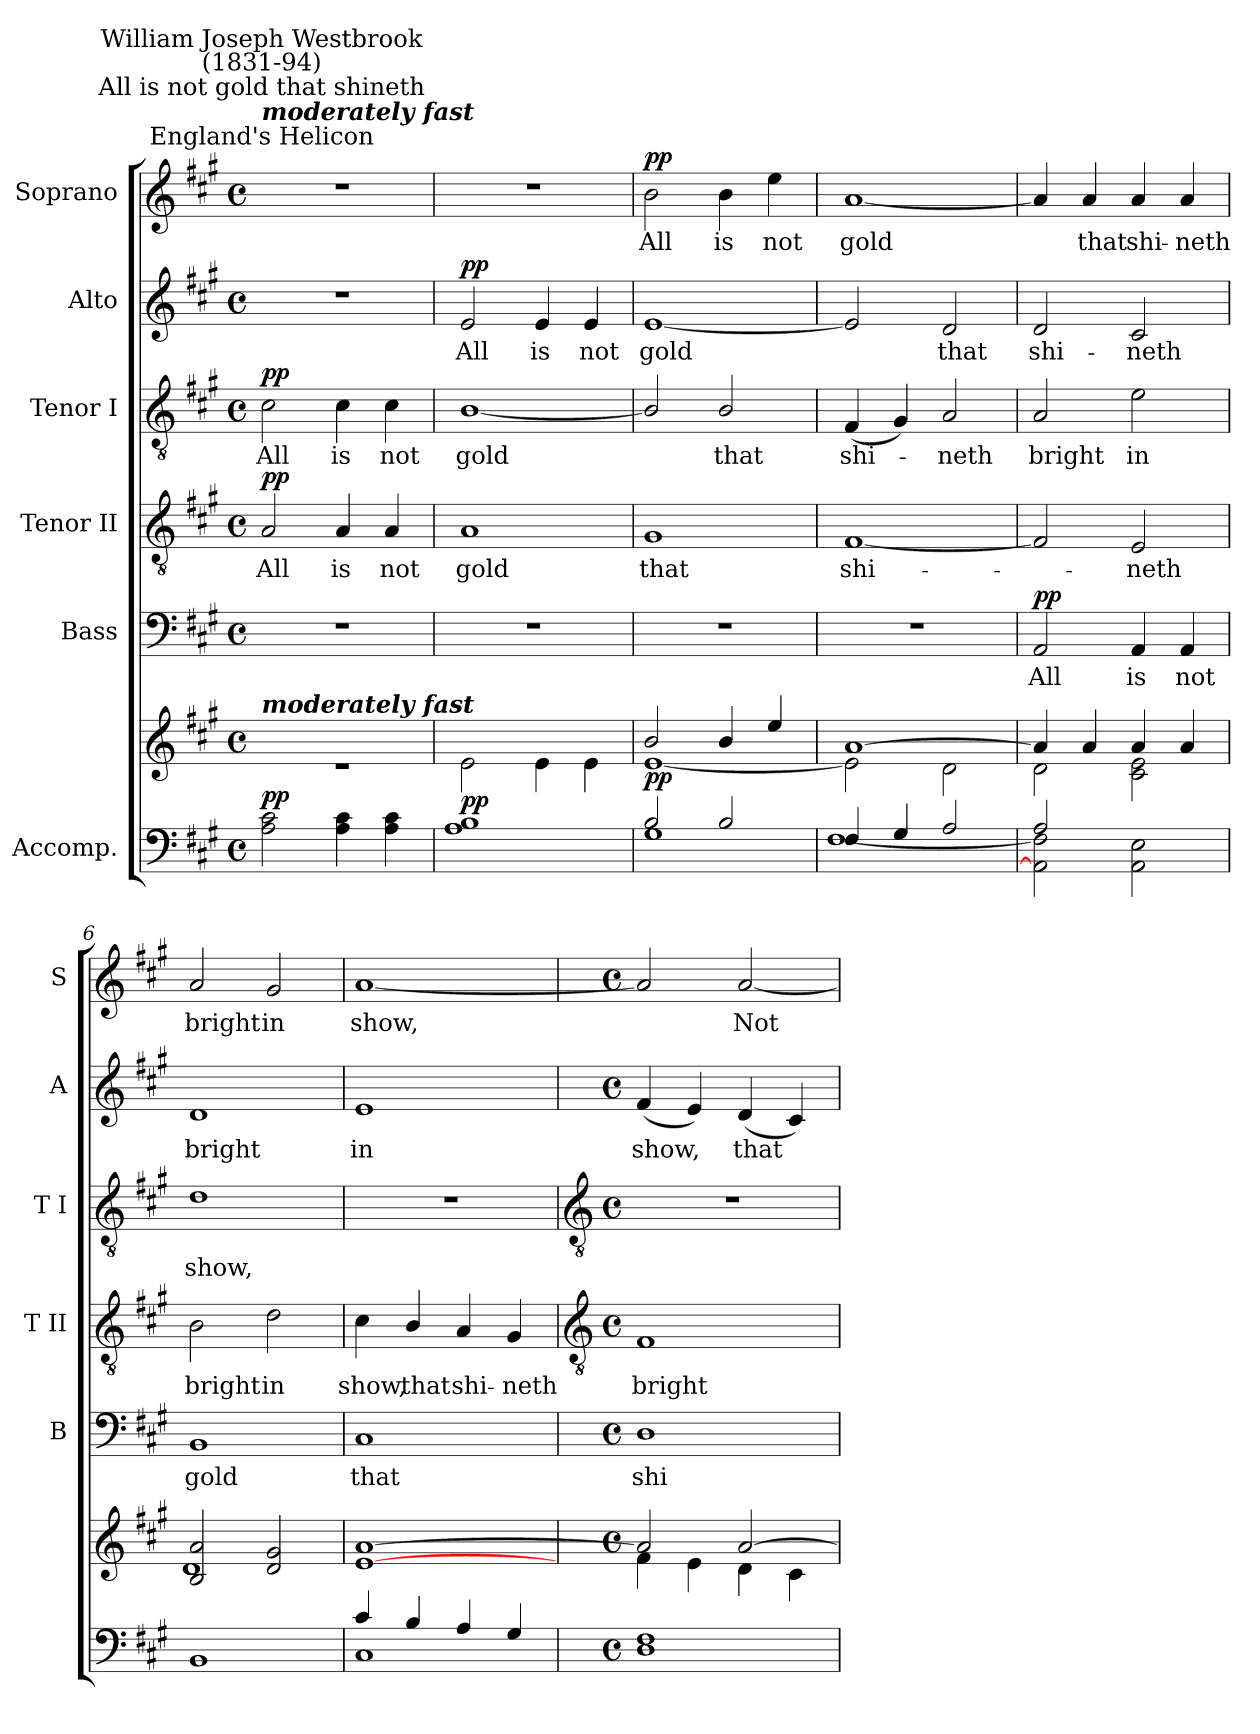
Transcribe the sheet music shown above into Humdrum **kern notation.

**kern	**kern	**dynam	**kern	**text	**dynam	**kern	**text	**dynam	**kern	**text	**dynam	**kern	**text	**dynam	**kern	**text	**dynam
*part6	*part6	*part6	*part5	*part5	*part5	*part4	*part4	*part4	*part3	*part3	*part3	*part2	*part2	*part2	*part1	*part1	*part1
*staff7	*staff6	*staff6/7	*staff5	*staff5	*staff5	*staff4	*staff4	*staff4	*staff3	*staff3	*staff3	*staff2	*staff2	*staff2	*staff1	*staff1	*staff1
*I"Accomp.	*	*	*I"Bass	*	*	*I"Tenor II	*	*	*I"Tenor I	*	*	*I"Alto	*	*	*I"Soprano	*	*
*	*	*	*I'B	*	*	*I'T II	*	*	*I'T I	*	*	*I'A	*	*	*I'S	*	*
*clefF4	*clefG2	*	*clefF4	*	*	*clefGv2	*	*	*clefGv2	*	*	*clefG2	*	*	*clefG2	*	*
*k[f#c#g#]	*k[f#c#g#]	*	*k[f#c#g#]	*	*	*k[f#c#g#]	*	*	*k[f#c#g#]	*	*	*k[f#c#g#]	*	*	*k[f#c#g#]	*	*
*A:	*A:	*	*A:	*	*	*A:	*	*	*A:	*	*	*A:	*	*	*A:	*	*
*M4/4	*M4/4	*	*M4/4	*	*	*M4/4	*	*	*M4/4	*	*	*M4/4	*	*	*M4/4	*	*
*met(c)	*met(c)	*	*met(c)	*	*	*met(c)	*	*	*met(c)	*	*	*met(c)	*	*	*met(c)	*	*
*MM100	*MM100	*	*MM100	*	*	*MM100	*	*	*MM100	*	*	*MM100	*	*	*MM100	*	*
=1	=1	=1	=1	=1	=1	=1	=1	=1	=1	=1	=1	=1	=1	=1	=1	=1	=1
*^	*^	*	*	*	*	*	*	*	*	*	*	*	*	*	*	*	*
!	!	!	!	!	!	!	!	!	!	!	!	!	!	!	!	!	!LO:TX:a:cj:t=England's Helicon	!	!
!	!	!	!	!	!	!	!	!	!	!	!	!	!	!	!	!	!LO:TX:a:Bi:t=moderately fast	!	!
!	!	!	!	!	!	!	!	!	!	!	!	!	!	!	!	!	!LO:TX:a:cj:t=All is not gold that shineth	!	!
!	!	!	!	!	!	!	!	!	!	!	!	!	!	!	!	!	!LO:TX:a:cj:t=William Joseph Westbrook\n(1831-94)	!	!
!	!	!LO:TX:a:Bi:t=moderately fast	!	!	!	!	!	!	!	!	!	!	!	!	!	!	!	!	!
!	!	!	!	!LO:DY:a=2	!	!	!	!	!LO:LY:b	!LO:DY:b	!	!LO:LY:b	!LO:DY:b	!	!	!	!	!	!
1ryy	2A\ 2c#\	1ryy	1r	pp	1r	.	.	2A	All	pp	2c#	All	pp	1r	.	.	1r	.	.
!	!	!	!	!	!	!	!	!	!LO:LY:b	!	!	!LO:LY:b	!	!	!	!	!	!	!
.	4A\ 4c#\	.	.	.	.	.	.	4A	is	.	4c#	is	.	.	.	.	.	.	.
!	!	!	!	!	!	!	!	!	!LO:LY:b	!	!	!LO:LY:b	!	!	!	!	!	!	!
.	4A\ 4c#\	.	.	.	.	.	.	4A	not	.	4c#	not	.	.	.	.	.	.	.
=2	=2	=2	=2	=2	=2	=2	=2	=2	=2	=2	=2	=2	=2	=2	=2	=2	=2	=2	=2
!	!	!	!	!LO:DY:b	!	!	!	!	!LO:LY:b	!	!	!LO:LY:b	!	!	!LO:LY:b	!LO:DY:b	!	!	!
1ryy	1A\ 1B\	1ryy	2e\	pp	1r	.	.	1A	gold	.	[1B/	gold	.	2e	All	pp	1r	.	.
!	!	!	!	!	!	!	!	!	!	!	!	!	!	!	!LO:LY:b	!	!	!	!
.	.	.	4e\	.	.	.	.	.	.	.	.	.	.	4e	is	.	.	.	.
!	!	!	!	!	!	!	!	!	!	!	!	!	!	!	!LO:LY:b	!	!	!	!
.	.	.	4e\	.	.	.	.	.	.	.	.	.	.	4e	not	.	.	.	.
=3	=3	=3	=3	=3	=3	=3	=3	=3	=3	=3	=3	=3	=3	=3	=3	=3	=3	=3	=3
!	!	!	!	!LO:DY:b	!	!	!	!	!LO:LY:b	!	!	!	!	!	!LO:LY:b	!	!	!LO:LY:b	!LO:DY:b
2B/	1G#\	2b/	[1e\	pp	1r	.	.	1G#	that	.	2B/]	.	.	[1e	gold	.	2b	All	pp
!	!	!	!	!	!	!	!	!	!	!	!	!LO:LY:b	!	!	!	!	!	!LO:LY:b	!
2B/	.	4b/	.	.	.	.	.	.	.	.	2B/	that	.	.	.	.	4b	is	.
!	!	!	!	!	!	!	!	!	!	!	!	!	!	!	!	!	!	!LO:LY:b	!
.	.	4ee/	.	.	.	.	.	.	.	.	.	.	.	.	.	.	4ee	not	.
=4	=4	=4	=4	=4	=4	=4	=4	=4	=4	=4	=4	=4	=4	=4	=4	=4	=4	=4	=4
!	!	!	!	!	!	!	!	!	!LO:LY:b	!	!	!LO:LY:b	!	!	!	!	!	!LO:LY:b	!
4F#/	[1F#\	[1a/	2e\]	.	1r	.	.	[1F#	shi-	.	(<4F#	shi-	.	2e]	.	.	[1a	gold	.
4G#/	.	.	.	.	.	.	.	.	.	.	4G#)	.	.	.	.	.	.	.	.
!	!	!	!	!	!	!	!	!	!	!	!	!LO:LY:b	!	!	!LO:LY:b	!	!	!	!
2A/	.	.	2d\	.	.	.	.	.	.	.	2A	neth	.	2d	that	.	.	.	.
=5	=5	=5	=5	=5	=5	=5	=5	=5	=5	=5	=5	=5	=5	=5	=5	=5	=5	=5	=5
!	!	!	!	!	!	!LO:LY:b	!LO:DY:b	!	!	!	!	!LO:LY:b	!	!	!LO:LY:b	!	!	!	!
2A/	2AA\] 2F#\]	4a/]	2d\	.	2AA	All	pp	2F#]	.	.	2A	bright	.	2d	shi-	.	4a]	.	.
!	!	!	!	!	!	!	!	!	!	!	!	!	!	!	!	!	!	!LO:LY:b	!
.	.	4a/	.	.	.	.	.	.	.	.	.	.	.	.	.	.	4a	that	.
!	!	!	!	!	!	!LO:LY:b	!	!	!LO:LY:b	!	!	!LO:LY:b	!	!	!LO:LY:b	!	!	!LO:LY:b	!
2ryy	2AA\ 2E\	4a/	2c#\ 2e\	.	4AA	is	.	2E	neth	.	2e	in	.	2c#	-neth	.	4a	shi-	.
!	!	!	!	!	!	!LO:LY:b	!	!	!	!	!	!	!	!	!	!	!	!LO:LY:b	!
.	.	4a/	.	.	4AA	not	.	.	.	.	.	.	.	.	.	.	4a	-neth	.
=6	=6	=6	=6	=6	=6	=6	=6	=6	=6	=6	=6	=6	=6	=6	=6	=6	=6	=6	=6
!	!	!	!	!	!	!LO:LY:b	!	!	!LO:LY:b	!	!	!LO:LY:b	!	!	!LO:LY:b	!	!	!LO:LY:b	!
1ryy	1BB\	2B/ 2a/	1d\	.	1BB	gold	.	2B	bright	.	1d	show,	.	1d	bright	.	2a	bright	.
!	!	!	!	!	!	!	!	!	!LO:LY:b	!	!	!	!	!	!	!	!	!LO:LY:b	!
.	.	2d/ 2g#/	.	.	.	.	.	2d	in	.	.	.	.	.	.	.	2g#	in	.
=7	=7	=7	=7	=7	=7	=7	=7	=7	=7	=7	=7	=7	=7	=7	=7	=7	=7	=7	=7
!	!	!	!	!	!	!LO:LY:b	!	!	!LO:LY:b	!	!	!	!	!	!LO:LY:b	!	!	!LO:LY:b	!
4c#/	1C#\	[1e/ [1a/	1ryy	.	1C#	that	.	4c#	show,	.	1r	.	.	1e	in	.	[1a	show,	.
!	!	!	!	!	!	!	!	!	!LO:LY:b	!	!	!	!	!	!	!	!	!	!
4B/	.	.	.	.	.	.	.	4B/	that	.	.	.	.	.	.	.	.	.	.
!	!	!	!	!	!	!	!	!	!LO:LY:b	!	!	!	!	!	!	!	!	!	!
4A/	.	.	.	.	.	.	.	4A	shi-	.	.	.	.	.	.	.	.	.	.
!	!	!	!	!	!	!	!	!	!LO:LY:b	!	!	!	!	!	!	!	!	!	!
4G#/	.	.	.	.	.	.	.	4G#	-neth	.	.	.	.	.	.	.	.	.	.
*	*	*v	*v	*	*	*	*	*	*	*	*	*	*	*	*	*	*	*	*
!!LO:LB:g=z
=8	=8	=8	=8	=8	=8	=8	=8	=8	=8	=8	=8	=8	=8	=8	=8	=8	=8	=8
*	*	*	*	*	*	*	*clefGv2	*	*	*clefGv2	*	*	*	*	*	*	*	*
*M4/4	*	*M4/4	*	*M4/4	*	*	*M4/4	*	*	*M4/4	*	*	*M4/4	*	*	*M4/4	*	*
*met(c)	*	*met(c)	*	*met(c)	*	*	*met(c)	*	*	*met(c)	*	*	*met(c)	*	*	*met(c)	*	*
*	*	*^	*	*	*	*	*	*	*	*	*	*	*	*	*	*	*	*
*	*	*	*^	*	*	*	*	*	*	*	*	*	*	*	*	*	*	*	*
!	!	!	!	!	!	!	!LO:LY:b	!	!	!LO:LY:b	!	!	!	!	!	!LO:LY:b	!	!	!	!
1F#/	1D\	2a/]	4f#\	1ryy	.	1D	shi-	.	1F#	bright	.	1r	.	.	(<4f#	show,	.	2a]	.	.
.	.	.	4e\	.	.	.	.	.	.	.	.	.	.	.	4e)	.	.	.	.	.
!	!	!	!	!	!	!	!	!	!	!	!	!	!	!	!	!LO:LY:b	!	!	!LO:LY:b	!
.	.	[2a/	4d\	.	.	.	.	.	.	.	.	.	.	.	(<4d	that	.	[2a	Not	.
.	.	.	4c#\	.	.	.	.	.	.	.	.	.	.	.	4c#)	.	.	.	.	.
*v	*v	*	*	*	*	*	*	*	*	*	*	*	*	*	*	*	*	*	*	*
*	*v	*v	*v	*	*	*	*	*	*	*	*	*	*	*	*	*	*	*	*
=	=	=	=	=	=	=	=	=	=	=	=	=	=	=	=	=	=
*-	*-	*-	*-	*-	*-	*-	*-	*-	*-	*-	*-	*-	*-	*-	*-	*-	*-
